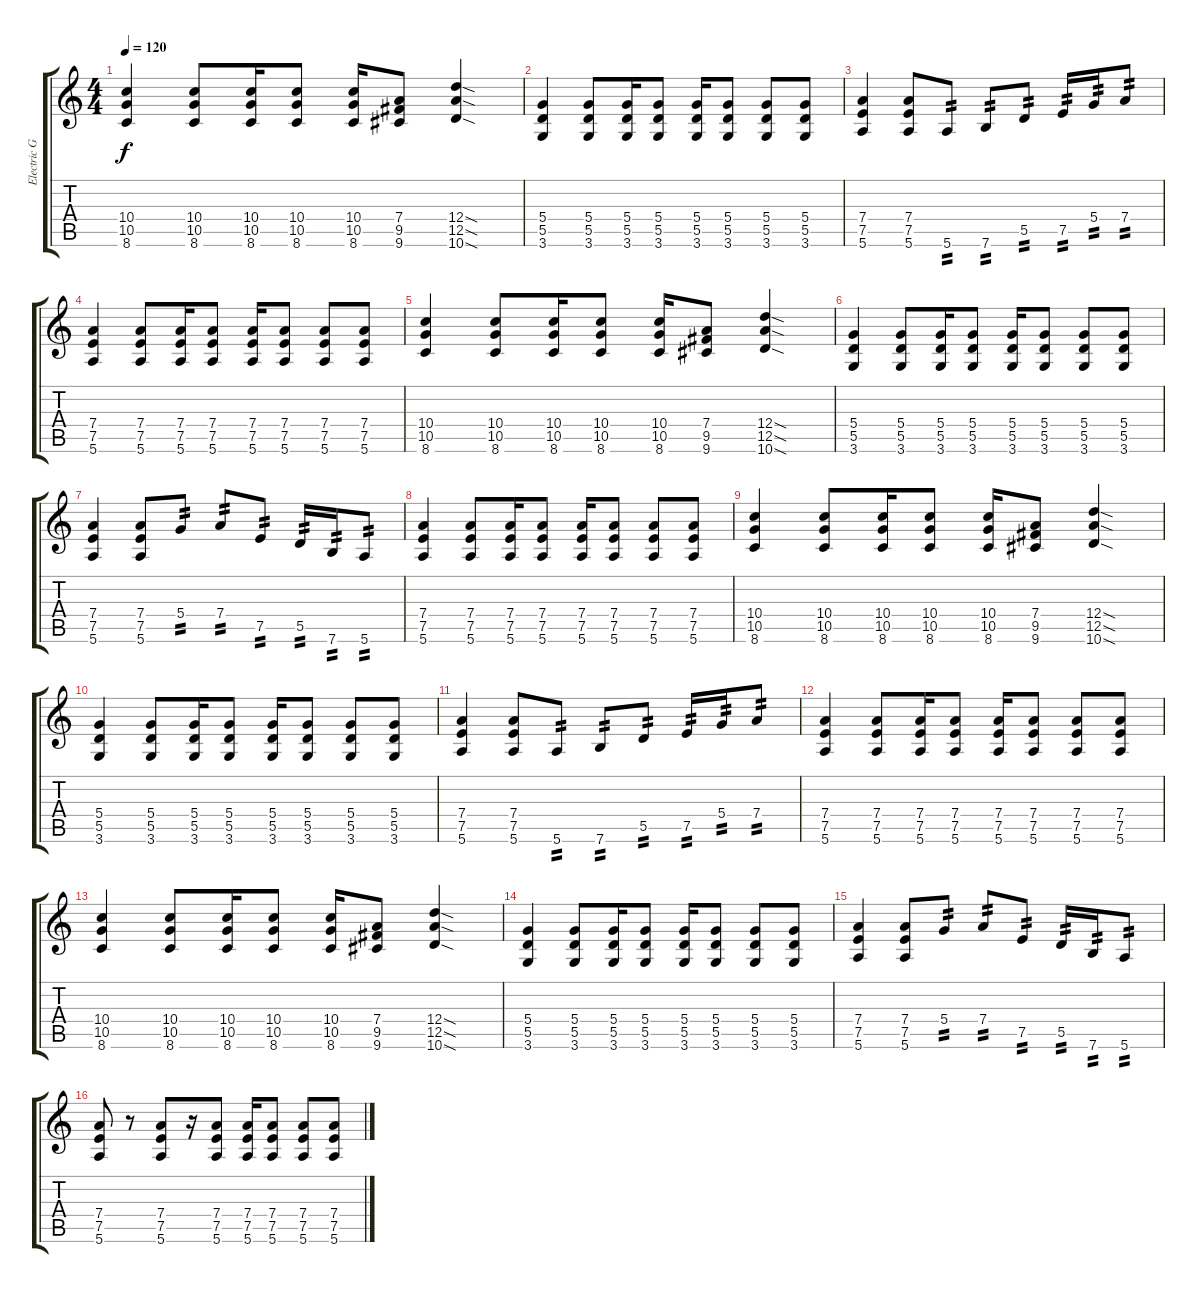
\track ("Electric Guitar" "Electric G") {instrument overdrivenguitar}
\staff {score tabs}
\tuning (E4 B3 G3 D3 A2 E2) {hide}
\ts (4 4)
\tempo 120
\clef g2
\ks c
(10.4 10.5 8.6).4{dy f} (10.4 10.5 8.6).8 (10.4 10.5 8.6).16 (10.4 10.5 8.6).8 (10.4 10.5 8.6).16 (7.4 9.5 9.6).8 (12.4{sod} 12.5{sod} 10.6{sod}).4 |
(5.4 5.5 3.6).4 (5.4 5.5 3.6).8 (5.4 5.5 3.6).16 (5.4 5.5 3.6).8 (5.4 5.5 3.6).16 (5.4 5.5 3.6).8 (5.4 5.5 3.6).8 (5.4 5.5 3.6).8 |
(7.4 7.5 5.6).4 (7.4 7.5 5.6).8 5.6.8{tp 2} 7.6.8{tp 2} 5.5.8{tp 2} 7.5.16{tp 2} 5.4.16{tp 2} 7.4.8{tp 2} |
(7.4 7.5 5.6).4 (7.4 7.5 5.6).8 (7.4 7.5 5.6).16 (7.4 7.5 5.6).8 (7.4 7.5 5.6).16 (7.4 7.5 5.6).8 (7.4 7.5 5.6).8 (7.4 7.5 5.6).8 |
(10.4 10.5 8.6).4 (10.4 10.5 8.6).8 (10.4 10.5 8.6).16 (10.4 10.5 8.6).8 (10.4 10.5 8.6).16 (7.4 9.5 9.6).8 (12.4{sod} 12.5{sod} 10.6{sod}).4 |
(5.4 5.5 3.6).4 (5.4 5.5 3.6).8 (5.4 5.5 3.6).16 (5.4 5.5 3.6).8 (5.4 5.5 3.6).16 (5.4 5.5 3.6).8 (5.4 5.5 3.6).8 (5.4 5.5 3.6).8 |
(7.4 7.5 5.6).4 (7.4 7.5 5.6).8 5.4.8{tp 2} 7.4.8{tp 2} 7.5.8{tp 2} 5.5.16{tp 2} 7.6.16{tp 2} 5.6.8{tp 2} |
(7.4 7.5 5.6).4 (7.4 7.5 5.6).8 (7.4 7.5 5.6).16 (7.4 7.5 5.6).8 (7.4 7.5 5.6).16 (7.4 7.5 5.6).8 (7.4 7.5 5.6).8 (7.4 7.5 5.6).8 |
(10.4 10.5 8.6).4 (10.4 10.5 8.6).8 (10.4 10.5 8.6).16 (10.4 10.5 8.6).8 (10.4 10.5 8.6).16 (7.4 9.5 9.6).8 (12.4{sod} 12.5{sod} 10.6{sod}).4 |
(5.4 5.5 3.6).4 (5.4 5.5 3.6).8 (5.4 5.5 3.6).16 (5.4 5.5 3.6).8 (5.4 5.5 3.6).16 (5.4 5.5 3.6).8 (5.4 5.5 3.6).8 (5.4 5.5 3.6).8 |
(7.4 7.5 5.6).4 (7.4 7.5 5.6).8 5.6.8{tp 2} 7.6.8{tp 2} 5.5.8{tp 2} 7.5.16{tp 2} 5.4.16{tp 2} 7.4.8{tp 2} |
(7.4 7.5 5.6).4 (7.4 7.5 5.6).8 (7.4 7.5 5.6).16 (7.4 7.5 5.6).8 (7.4 7.5 5.6).16 (7.4 7.5 5.6).8 (7.4 7.5 5.6).8 (7.4 7.5 5.6).8 |
(10.4 10.5 8.6).4 (10.4 10.5 8.6).8 (10.4 10.5 8.6).16 (10.4 10.5 8.6).8 (10.4 10.5 8.6).16 (7.4 9.5 9.6).8 (12.4{sod} 12.5{sod} 10.6{sod}).4 |
(5.4 5.5 3.6).4 (5.4 5.5 3.6).8 (5.4 5.5 3.6).16 (5.4 5.5 3.6).8 (5.4 5.5 3.6).16 (5.4 5.5 3.6).8 (5.4 5.5 3.6).8 (5.4 5.5 3.6).8 |
(7.4 7.5 5.6).4 (7.4 7.5 5.6).8 5.4.8{tp 2} 7.4.8{tp 2} 7.5.8{tp 2} 5.5.16{tp 2} 7.6.16{tp 2} 5.6.8{tp 2} |
(7.4 7.5 5.6).8 r.8 (7.4 7.5 5.6).8 r.16 (7.4 7.5 5.6).8 (7.4 7.5 5.6).16 (7.4 7.5 5.6).8 (7.4 7.5 5.6).8 (7.4 7.5 5.6).8
